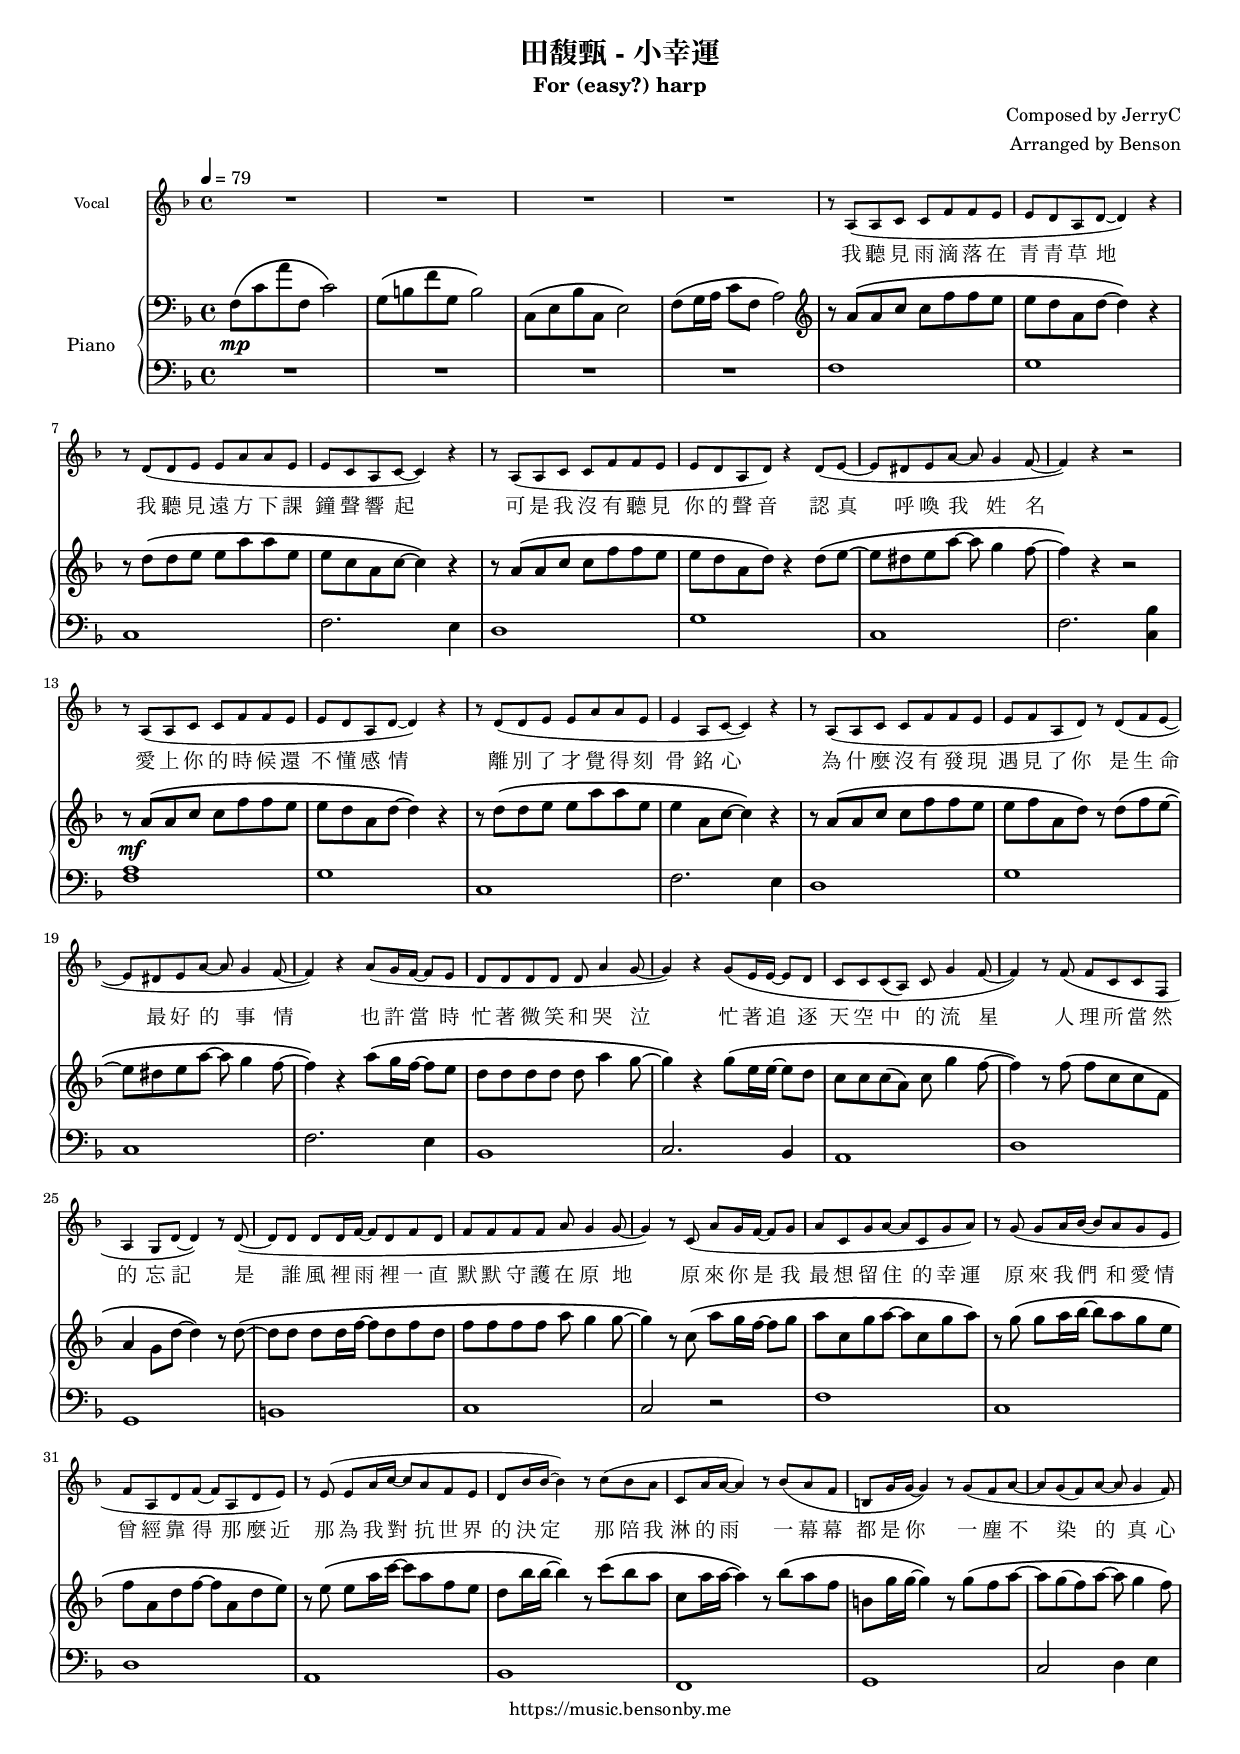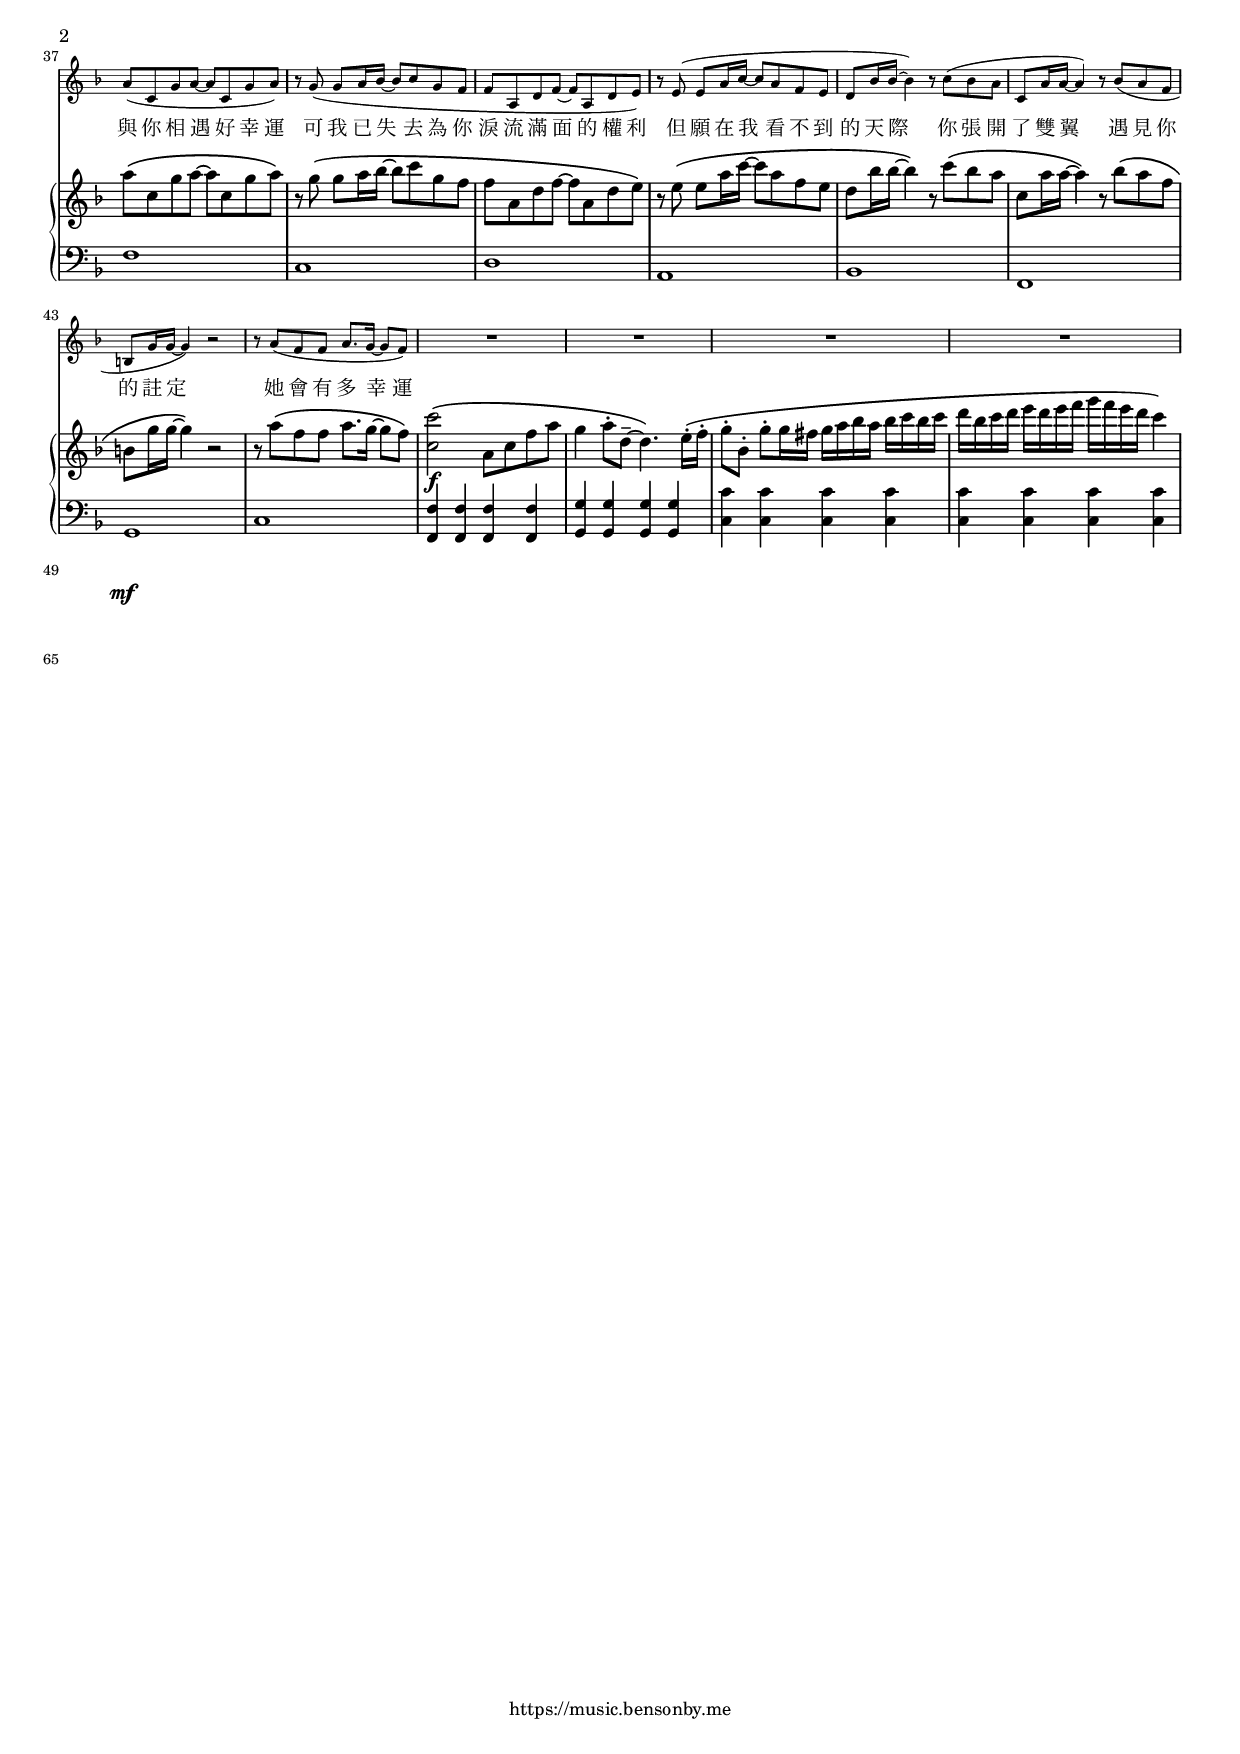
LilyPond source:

\version "2.18.2"
\include "articulate.ly"
#(set-global-staff-size 16)

%%%%%%%%%%%%%%%%%%%%%%%%%%%%%%%%%%%%%%%%%%%%%%%%%%%%%%%%%%%%%%%%%%%%%%%%%%%%%%%%%%%%%%%%%%
%%  http://lsr.di.unimi.it/LSR/Item?id=445

%LSR by Jay Anderson.
%modyfied by Simon Albrecht on March 2014.
%=> http://lilypond.1069038.n5.nabble.com/LSR-445-error-td160662.html

#(define (octave-up m t)
 (let* ((octave (1- t))
      (new-note (ly:music-deep-copy m))
      (new-pitch (ly:make-pitch
        octave
        (ly:pitch-notename (ly:music-property m 'pitch))
        (ly:pitch-alteration (ly:music-property m 'pitch)))))
  (set! (ly:music-property new-note 'pitch) new-pitch)
  new-note))

#(define (octavize-chord elements t)
 (cond ((null? elements) elements)
     ((eq? (ly:music-property (car elements) 'name) 'NoteEvent)
       (cons (car elements)
             (cons (octave-up (car elements) t)
                   (octavize-chord (cdr elements) t))))
     (else (cons (car elements) (octavize-chord (cdr elements ) t)))))

#(define (octavize music t)
 (if (eq? (ly:music-property music 'name) 'EventChord)
       (ly:music-set-property! music 'elements (octavize-chord
(ly:music-property music 'elements) t)))
 music)

makeOctaves = #(define-music-function (parser location arg mus) (integer? ly:music?)
 (music-map (lambda (x) (octavize x arg)) (event-chord-wrap! mus)))
%%%%%%%%%%%%%%%%%%%%%%%%%%%%%%%%%%%%%%%%%%%%%%%%%%%%%%%%%%%%%%%%%%%%%%%%%%%%%%%%%%%%%%%%%%

cr = \change Staff = "right"
cl = \change Staff = "left"
rhMark = \markup { 
  \path #0.1 #'((moveto -1 0)(rlineto 0 -1.5)(rlineto 0.5 0))
}

\header {
  title = "田馥甄 - 小幸運"
  subtitle = "For (easy?) harp"
  arranger = "Arranged by Benson"
  composer = "Composed by JerryC"
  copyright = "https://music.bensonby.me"
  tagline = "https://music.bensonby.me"
}

upper-prelude = \relative c {
  \clef bass
  f8\( c' a' f, c'2\)
  g8\( b f' g, b2\)
  c,8\( e bes' c, e2\)
  f8\( g16 a c8 f, a2\)
}

bass-prelude = \relative c {
  R1*4
}

upper-episode = \relative c'' {
  <c c'>2\( a8 c f a g4 a8-. d,~-- d4.\) e16\(-. f-.
  g8-. bes,-. g'-. g16 fis g a bes a bes c bes c d bes c d e d e f g f e d c4\)
}

bass-episode = \relative c, {
  \makeOctaves 1 {
    f4 f f f g g g g c c c c c c c c
  }
}

melody-verse-one = \relative c' {
  \clef treble
  r8 a\( a c c f f e e d a d~ d4\) r
  r8 d\( d e e a a e e c a8 c~ c4\) r
  r8 a\( a c c f f e e d a d\) r4
  d8\( e8~ e dis e a~ a g4 f8~ f4\) r r2
}

bass-verse-one = \relative c {
  f1 g c, f2. e4 d1 g c, f2. <c bes'>4
}

melody-verse-two = \relative c' {
  \clef treble
  r8 a\( a c c f f e e d a d~ d4\) r
  r8 d\( d e e a a e e4 a,8 c~ c4\) r
  r8 a\( a c c f f e e f a, d\) r
  d8\( f e~ e dis e a~ a g4 f8~ f4\) r
}

bass-verse-two = \relative c {
  <f a>1 g c, f2. e4 d1 g c, f2. e4
}

melody-bridge-one = \relative c'' {
  a8\( g16 f~ f8 e d d d d d a'4 g8~ g4\) r
  g8\( e16 e~ e8 d c c c( a) c g'4 f8~ f4\) r8
  f8\( f c c f, a4 g8 d'~ d4\) r8 d\(~
  d8 d d d16 f~ f8 d f d f f f f a g4 g8~ g4\) r8
}

bass-bridge-one = \relative c {
  bes1 c2. bes4 a1 d
  g,1 b c c2 r2
}

melody-chorus-one = \relative c' {
  c8\( a'8 g16 f~ f8 g a c, g' a~ a c, g' a\)
  r8 g\( g a16 bes~ bes8 a g e f a, d f~ f a, d e\)
  r8 e\( e a16 c~ c8 a f e d bes'16 bes~ bes4\)
  r8 c\( bes a c, a'16 a~ a4\)
  r8 bes\( a f b, g'16 g~ g4\)
  r8 g\( f a~ a g( f) a~ a g4 f8\)

  a8\( c, g' a~ a c, g' a\)
  r8 g\( g a16 bes~ bes8 c g f f a, d f~ f a, d e\)
  r8 e\( e a16 c~ c8 a f e d bes'16 bes~ bes4\)
  r8 c\( bes a c, a'16 a~ a4\)
  r8 bes\( a f b, g'16 g~ g4\) r2
  r8 a\( f f a8. g16~ g8 f\)
}

bass-chorus-one = \relative c {
  f1 c d a bes f g c2 d4 e
  f1 c d a bes f g c
}

melody = \relative c' {
  \set fingeringOrientations = #'(up)
  \clef treble
  \tempo 4 = 79
  \time 4/4
  \key f \major
  R1*4
  \melody-verse-one
  \melody-verse-two
  \melody-bridge-one
  \melody-chorus-one
  R1*4
  % \bar "|."
}
upper = \relative c' {
  \set fingeringOrientations = #'(up)
  \clef treble
  \tempo 4 = 79
  \time 4/4
  \key f \major
  \upper-prelude
  \transpose c c' {
    \melody-verse-one
    \melody-verse-two
    \melody-bridge-one
    \melody-chorus-one
  }
  \upper-episode
  % \bar "|."
}

lower = \relative c' {
  \set fingeringOrientations = #'(down)
  \clef bass
  \time 4/4
  \key f \major
  \bass-prelude
  \bass-verse-one
  \bass-verse-two
  \bass-bridge-one
  \bass-chorus-one
  \bass-episode
  % \bar "|."
}

dynamics = {
  s1\mp s1*3
  s1*8
  s1\mf s1*31

  % episode
  s1\f s1*3

  s1\mf s1*31
}

lyrics-main = \lyricmode {
  我 聽 見 雨 滴 落 在 青 青 草 地
  我 聽 見 遠 方 下 課 鐘 聲 響 起
  可 是 我 沒 有 聽 見 你 的 聲 音
  認 真 呼 喚 我 姓 名

  愛 上 你 的 時 候 還 不 懂 感 情
  離 別 了 才 覺 得 刻 骨 銘 心
  為 什 麼 沒 有 發 現 遇 見 了 你 是 生 命 最 好 的 事 情

  也 許 當 時 忙 著 微 笑 和 哭 泣
  忙 著 追 逐 天 空 中 的 流 星
  人 理 所 當 然 的 忘 記
  是 誰 風 裡 雨 裡 一 直 默 默 守 護 在 原 地

  原 來 你 是 我 最 想 留 住 的 幸 運
  原 來 我 們 和 愛 情 曾 經 靠 得 那 麼 近
  那 為 我 對 抗 世 界 的 決 定 那 陪 我 淋 的 雨
  一 幕 幕 都 是 你 一 塵 不 染 的 真 心

  與 你 相 遇 好 幸 運
  可 我 已 失 去 為 你 淚 流 滿 面 的 權 利
  但 願 在 我 看 不 到 的 天 際 你 張 開 了 雙 翼
  遇 見 你 的 註 定 她 會 有 多 幸 運

  青 春 是 段 跌 跌 撞 撞 的 旅 行
  擁 有 著 後 知 後 覺 的 美 麗
  來 不 及 感 謝 是 你 給 我 勇 氣 讓 我 能 做 回 我 自 己

  也 許 當 時 忙 著 微 笑 和 哭 泣
  忙 著 追 逐 天 空 中 的 流 星
  人 理 所 當 然 的 忘 記
  是 誰 風 裡 雨 裡 一 直 默 默 守 護 在 原 地

  原 來 你 是 我 最 想 留 住 的 幸 運
  原 來 我 們 和 愛 情 曾 經 靠 得 那 麼 近
  那 為 我 對 抗 世 界 的 決 定 那 陪 我 淋 的 雨
  一 幕 幕 都 是 你 一 塵 不 染 的 真 心

  與 你 相 遇 好 幸 運
  可 我 已 失 去 為 你 淚 流 滿 面 的 權 利
  但 願 在 我 看 不 到 的 天 際
  你 張 開 了 雙 翼
  遇 見 你 的 註 定 Woooo
  她 會 有 多 幸 運
}

\score {
  <<
    \new Staff = "melodystaff" \with {
      fontSize = #-2
      \override StaffSymbol.staff-space = #(magstep -3)
      \override StaffSymbol.thickness = #(magstep -3)
    } <<
      \set Staff.midiInstrument = #"electric guitar (clean)"
      \set Staff.instrumentName = #"Vocal"
      \set Staff.midiMinimumVolume = #0.7
      \set Staff.midiMaximumVolume = #0.8
      \new Voice = "melody" {
        \melody
      }
      \context Lyrics = "lyrics" { \lyricsto "melody" { \lyrics-main } }
    >>
    \new PianoStaff <<
      \set PianoStaff.instrumentName = #"Piano"
      \new Staff = "right" {
        \set Staff.midiInstrument = #"acoustic grand"
        \set Staff.midiMinimumVolume = #0.9
        \set Staff.midiMaximumVolume = #1
        \upper
      }
      \new Dynamics = "Dynamics_pf" \dynamics
      \new Staff = "left" {
        \set Staff.midiInstrument = #"acoustic grand"
        \set Staff.midiMinimumVolume = #0.9
        \set Staff.midiMaximumVolume = #1
        \lower
      }
    >>
  >>
  \layout {
    \context {
      % add the RemoveEmptyStaffContext that erases rest-only staves
      \Staff \RemoveEmptyStaves
    }
    \context {
      % add the RemoveEmptyStaffContext that erases rest-only staves
      % \Dynamics \RemoveEmptyStaves
    }
    \context {
      \Score
      % Remove all-rest staves also in the first system
      \override VerticalAxisGroup.remove-first = ##t
      % If only one non-empty staff in a system exists, still print the starting bar
      \override SystemStartBar.collapse-height = #1
    }
    \context {
      \ChordNames
      \override ChordName #'font-size = #-3
    }
  }
  \midi {
    \context {
      \ChordNameVoice \remove Note_performer
    }
  }
}
